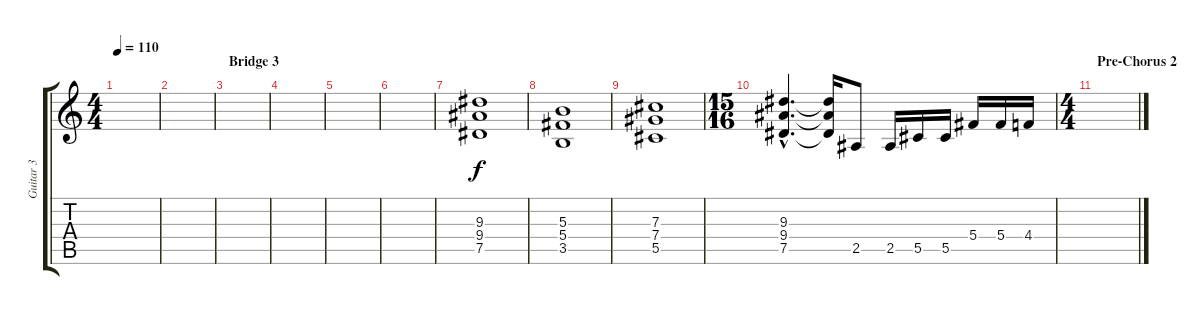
\track ("Guitar 3" "Guitar 3") {instrument distortionguitar}
\staff {score tabs}
\tuning (Eb4 Bb3 Gb3 Db3 Ab2 Eb2) {hide}
\ts (4 4)
\tempo 110
\clef g2
\ks c
|
|
\section ("" "Bridge 3")
|
|
|
|
(9.3 9.4 7.5).1 |
(5.3 5.4 3.5).1 |
(7.3 7.4 5.5).1 |
\ts (15 16)
(9.3{hac} 9.4{hac} 7.5{hac}).4{d} (9.3{t} 9.4{t} 7.5{t}).16 2.5.8 2.5.16 5.5.16 5.5.16 5.4.16 5.4.16 4.4.16 |
\ts (4 4)
\section ("" "Pre-Chorus 2")
